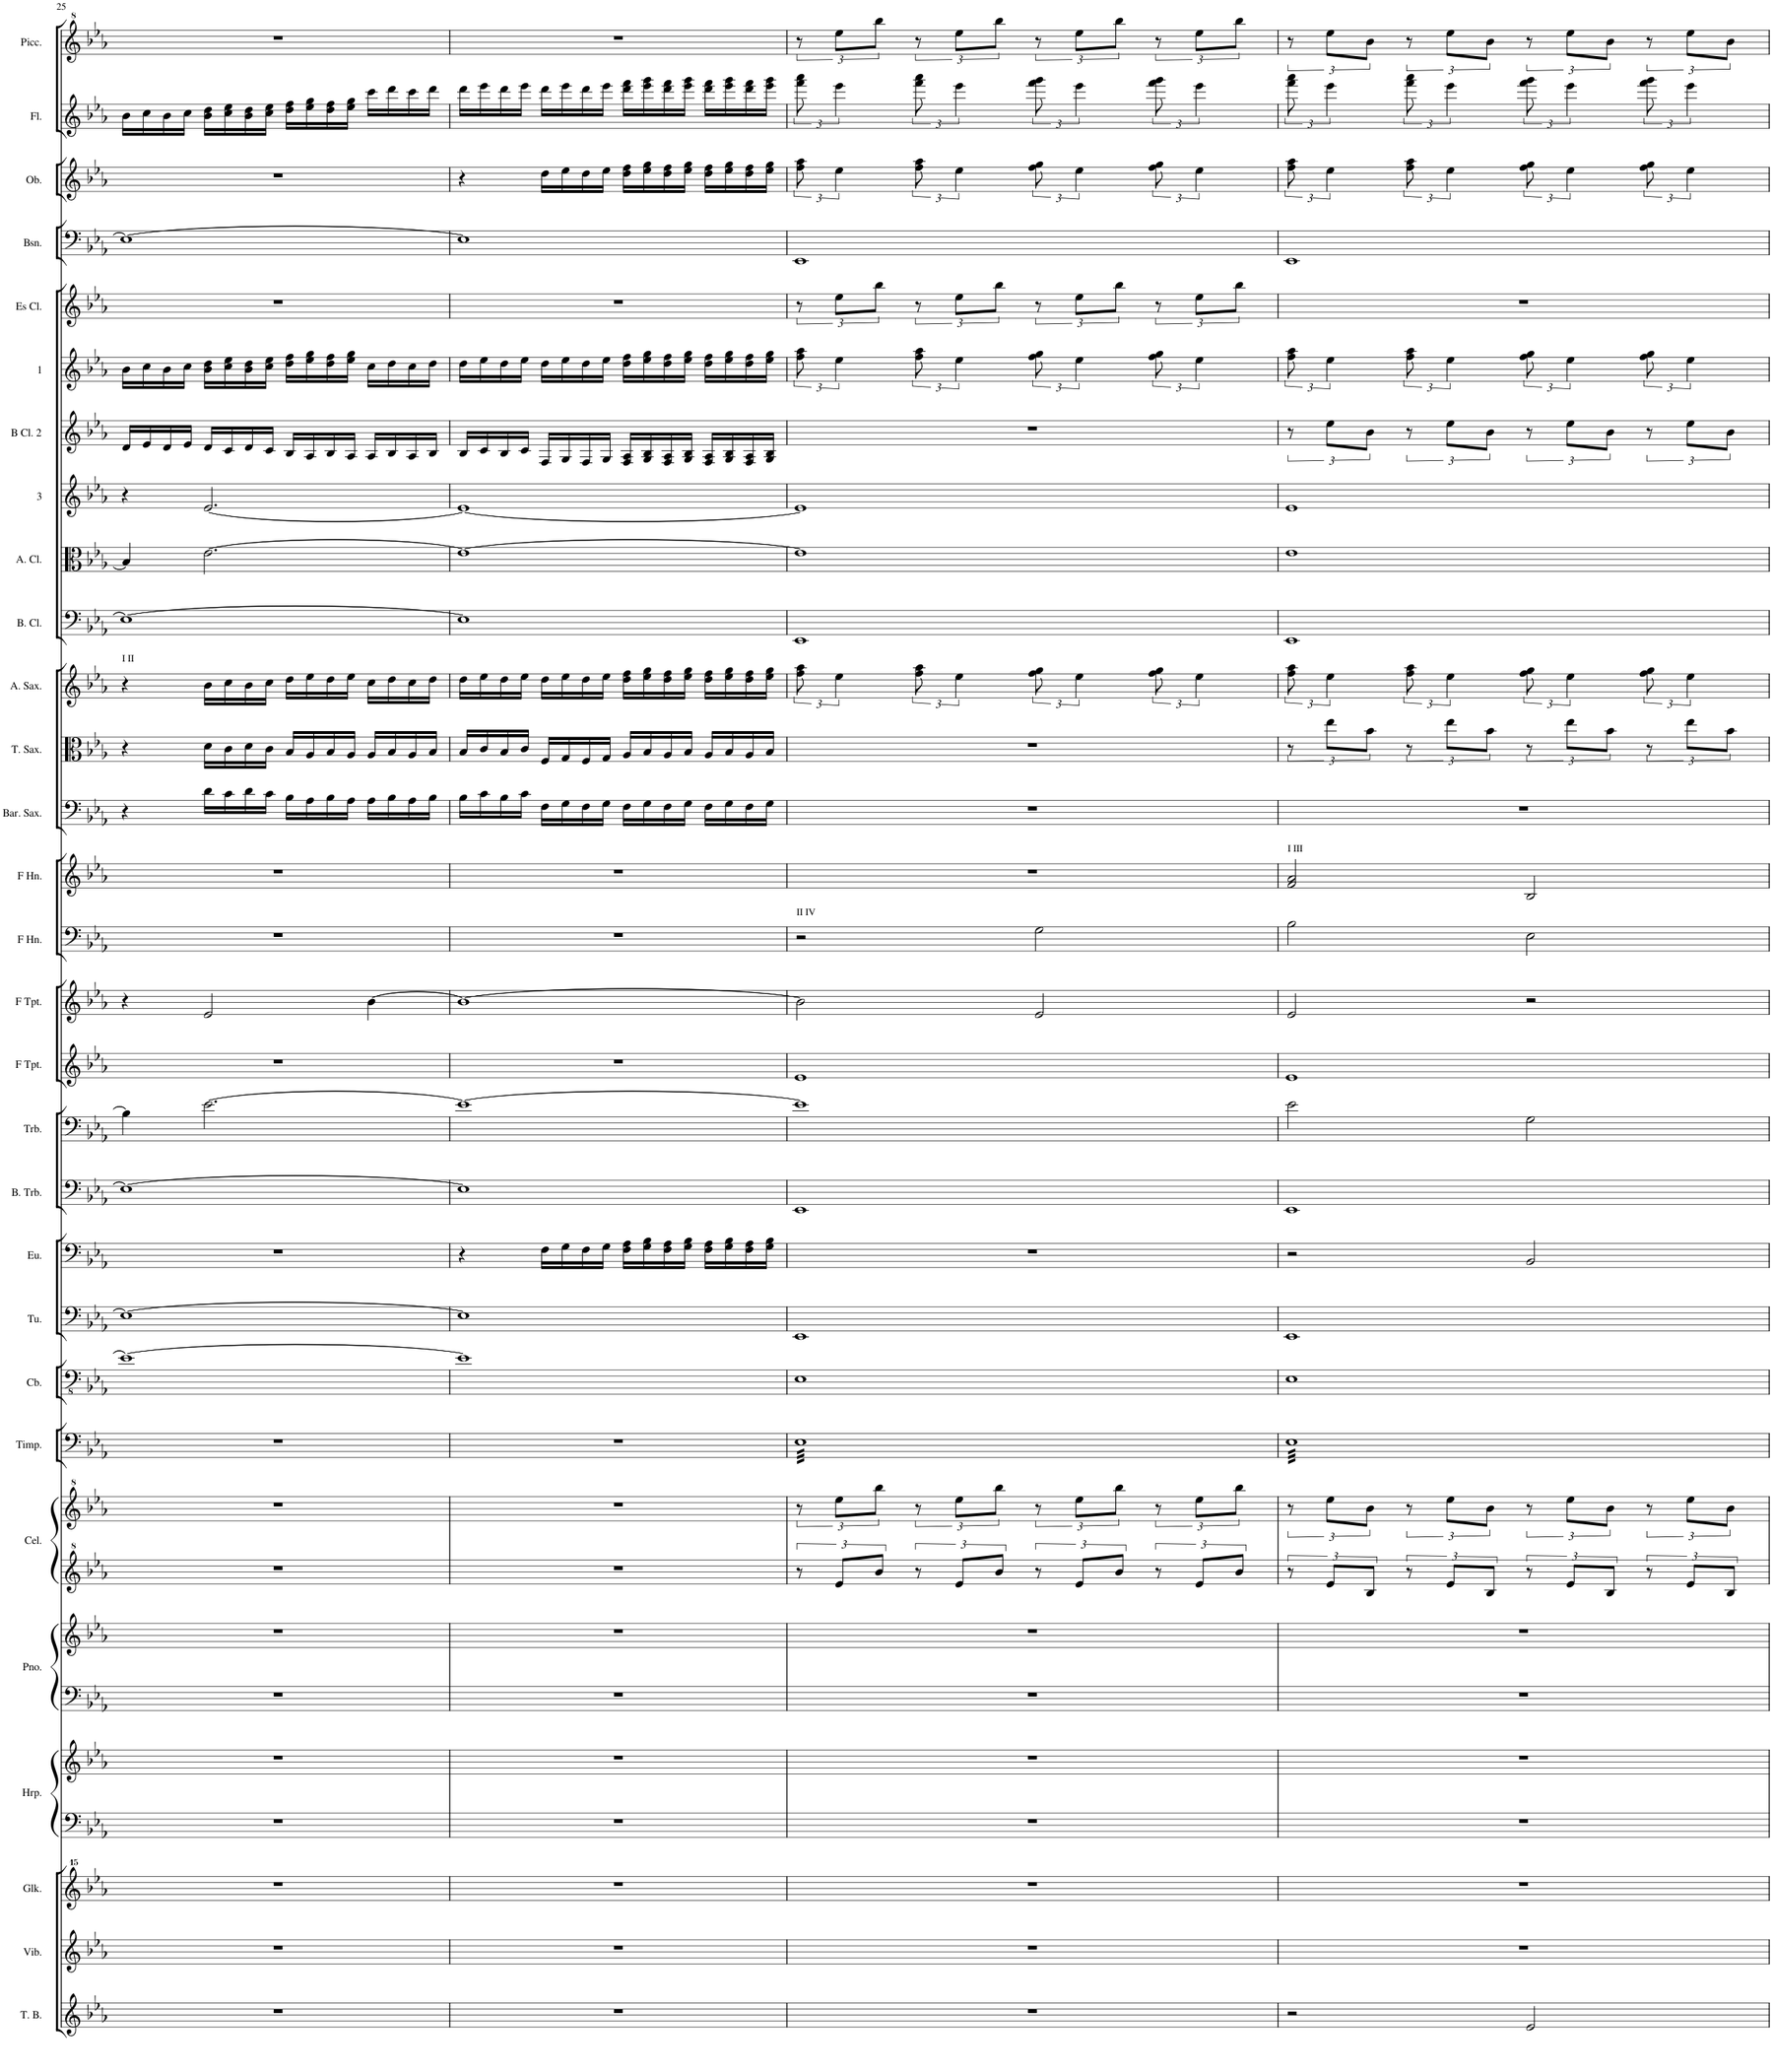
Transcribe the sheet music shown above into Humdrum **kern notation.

**kern	**kern	**kern	**kern	**kern	**kern	**kern	**kern	**kern	**kern	**kern	**kern	**kern	**kern	**kern	**kern	**kern	**kern	**kern	**kern	**kern	**kern	**kern	**kern	**kern	**kern	**kern	**kern	**kern	**kern	**kern	**kern
*part29	*part28	*part27	*part26	*part26	*part25	*part25	*part24	*part24	*part23	*part22	*part21	*part20	*part19	*part18	*part17	*part16	*part15	*part14	*part13	*part12	*part11	*part10	*part9	*part8	*part7	*part6	*part5	*part4	*part3	*part2	*part1
*staff32	*staff31	*staff30	*staff29	*staff28	*staff27	*staff26	*staff25	*staff24	*staff23	*staff22	*staff21	*staff20	*staff19	*staff18	*staff17	*staff16	*staff15	*staff14	*staff13	*staff12	*staff11	*staff10	*staff9	*staff8	*staff7	*staff6	*staff5	*staff4	*staff3	*staff2	*staff1
*I"Tubular Bells (Es-B-Es-F)	*I"Vibraphone	*I"Glockenspiel	*I"Harp	*	*I"Piano	*	*I"Celesta	*	*I"Timpani (F-B-Es)	*I"Double Bass	*I"Tuba	*I"Euphonium	*I"Bass Trombone	*I"Trombone	*I"F Trumpet	*I"F Trumpet	*I"F Horn	*I"F Horn	*I"Baritone Saxophone	*I"Tenor Saxophone	*I"Alto Saxophone	*I"Bass Clarinet	*I"Alto Clarinet	*I"3	*I"B Clarinet 2	*I"1	*I"Es Clarinet	*I"Bassoon	*I"Oboe	*I"Flute	*I"Piccolo
*I'T. B.	*I'Vib.	*I'Glk.	*I'Hrp.	*	*I'Pno.	*	*I'Cel.	*	*I'Timp.	*	*I'Tu.	*I'Eu.	*I'B. Trb.	*I'Trb.	*I'F Tpt.	*I'F Tpt.	*I'F Hn.	*I'F Hn.	*I'Bar. Sax.	*I'T. Sax.	*I'A. Sax.	*I'B. Cl.	*I'A. Cl.	*	*I'B Cl. 2	*	*I'Es Cl.	*I'Bsn.	*I'Ob.	*I'Fl.	*I'Picc.
!!LO:PB:g=z
*clefG2	*clefG2	*clefG^^2	*clefF4	*clefG2	*clefF4	*clefG2	*clefG^2	*clefG^2	*clefF4	*clefFv4	*clefF4	*clefF4	*clefF4	*clefF4	*clefG2	*clefG2	*clefF4	*clefG2	*clefF4	*clefC3	*clefG2	*clefF4	*clefC3	*clefG2	*clefG2	*clefG2	*clefG2	*clefF4	*clefG2	*clefG2	*clefG^2
*	*	*	*	*	*	*	*	*	*	*Trd7c12	*	*	*	*	*Trd1c2	*Trd1c2	*Trd4c7	*Trd4c7	*	*Trd8c14	*Trd5c9	*Trd8c14	*Trd1c2	*Trd1c2	*Trd1c2	*Trd1c2	*Trd-2c-3	*	*	*	*Trd-7c-12
*k[b-e-a-]	*k[b-e-a-]	*k[b-e-a-]	*k[b-e-a-]	*k[b-e-a-]	*k[b-e-a-]	*k[b-e-a-]	*k[b-e-a-]	*k[b-e-a-]	*k[b-e-a-]	*k[b-e-a-]	*k[b-e-a-]	*k[b-e-a-]	*k[b-e-a-]	*k[b-e-a-]	*k[b-e-a-]	*k[b-e-a-]	*k[b-e-a-]	*k[b-e-a-]	*k[b-e-a-]	*k[b-e-a-]	*k[b-e-a-]	*k[b-e-a-]	*k[b-e-a-]	*k[b-e-a-]	*k[b-e-a-]	*k[b-e-a-]	*k[b-e-a-]	*k[b-e-a-]	*k[b-e-a-]	*k[b-e-a-]	*k[b-e-a-]
*M4/4	*M4/4	*M4/4	*M4/4	*M4/4	*M4/4	*M4/4	*M4/4	*M4/4	*M4/4	*M4/4	*M4/4	*M4/4	*M4/4	*M4/4	*M4/4	*M4/4	*M4/4	*M4/4	*M4/4	*M4/4	*M4/4	*M4/4	*M4/4	*M4/4	*M4/4	*M4/4	*M4/4	*M4/4	*M4/4	*M4/4	*M4/4
=25	=25	=25	=25	=25	=25	=25	=25	=25	=25	=25	=25	=25	=25	=25	=25	=25	=25	=25	=25	=25	=25	=25	=25	=25	=25	=25	=25	=25	=25	=25	=25
!	!	!	!	!	!	!	!	!	!	!	!	!	!	!	!	!	!	!	!	!	!LO:TX:a:t=I II	!	!	!	!	!	!	!	!	!	!
1r	1r	1r	1r	1r	1r	1r	1r	1r	1r	1E-_	1E-_	1r	1E-_	4B-\]	1r	4r	1r	1r	4r	4r	4r	1E-_	4B-/]	4r	16d/LL	16b-\LL	1r	1E-_	1r	16b-\LL	1r
.	.	.	.	.	.	.	.	.	.	.	.	.	.	.	.	.	.	.	.	.	.	.	.	.	16e-/	16cc\	.	.	.	16cc\	.
.	.	.	.	.	.	.	.	.	.	.	.	.	.	.	.	.	.	.	.	.	.	.	.	.	16d/	16b-\	.	.	.	16b-\	.
.	.	.	.	.	.	.	.	.	.	.	.	.	.	.	.	.	.	.	.	.	.	.	.	.	16e-/JJ	16cc\JJ	.	.	.	16cc\JJ	.
.	.	.	.	.	.	.	.	.	.	.	.	.	.	[2.e-\	.	2e-/	.	.	16d\LL	16d\LL	16b-\LL	.	[2.e-\	[2.e-/	16d/LL	16b-\ 16dd\LL	.	.	.	16b-\ 16dd\LL	.
.	.	.	.	.	.	.	.	.	.	.	.	.	.	.	.	.	.	.	16c\	16c\	16cc\	.	.	.	16c/	16cc\ 16ee-\	.	.	.	16cc\ 16ee-\	.
.	.	.	.	.	.	.	.	.	.	.	.	.	.	.	.	.	.	.	16d\	16d\	16b-\	.	.	.	16d/	16b-\ 16dd\	.	.	.	16b-\ 16dd\	.
.	.	.	.	.	.	.	.	.	.	.	.	.	.	.	.	.	.	.	16c\JJ	16c\JJ	16cc\JJ	.	.	.	16c/JJ	16cc\ 16ee-\JJ	.	.	.	16cc\ 16ee-\JJ	.
.	.	.	.	.	.	.	.	.	.	.	.	.	.	.	.	.	.	.	16B-\LL	16B-/LL	16dd\LL	.	.	.	16B-/LL	16dd\ 16ff\LL	.	.	.	16dd\ 16ff\LL	.
.	.	.	.	.	.	.	.	.	.	.	.	.	.	.	.	.	.	.	16A-\	16A-/	16ee-\	.	.	.	16A-/	16ee-\ 16gg\	.	.	.	16ee-\ 16gg\	.
.	.	.	.	.	.	.	.	.	.	.	.	.	.	.	.	.	.	.	16B-\	16B-/	16dd\	.	.	.	16B-/	16dd\ 16ff\	.	.	.	16dd\ 16ff\	.
.	.	.	.	.	.	.	.	.	.	.	.	.	.	.	.	.	.	.	16A-\JJ	16A-/JJ	16ee-\JJ	.	.	.	16A-/JJ	16ee-\ 16gg\JJ	.	.	.	16ee-\ 16gg\JJ	.
.	.	.	.	.	.	.	.	.	.	.	.	.	.	.	.	[4b-\	.	.	16A-\LL	16A-/LL	16cc\LL	.	.	.	16A-/LL	16cc\LL	.	.	.	16ccc\LL	.
.	.	.	.	.	.	.	.	.	.	.	.	.	.	.	.	.	.	.	16B-\	16B-/	16dd\	.	.	.	16B-/	16dd\	.	.	.	16ddd\	.
.	.	.	.	.	.	.	.	.	.	.	.	.	.	.	.	.	.	.	16A-\	16A-/	16cc\	.	.	.	16A-/	16cc\	.	.	.	16ccc\	.
.	.	.	.	.	.	.	.	.	.	.	.	.	.	.	.	.	.	.	16B-\JJ	16B-/JJ	16dd\JJ	.	.	.	16B-/JJ	16dd\JJ	.	.	.	16ddd\JJ	.
=26	=26	=26	=26	=26	=26	=26	=26	=26	=26	=26	=26	=26	=26	=26	=26	=26	=26	=26	=26	=26	=26	=26	=26	=26	=26	=26	=26	=26	=26	=26	=26
1r	1r	1r	1r	1r	1r	1r	1r	1r	1r	1E-]	1E-]	4r	1E-]	1e-_	1r	1b-_	1r	1r	16B-\LL	16B-/LL	16dd\LL	1E-]	1e-_	1e-_	16B-/LL	16dd\LL	1r	1E-]	4r	16ddd\LL	1r
.	.	.	.	.	.	.	.	.	.	.	.	.	.	.	.	.	.	.	16c\	16c/	16ee-\	.	.	.	16c/	16ee-\	.	.	.	16eee-\	.
.	.	.	.	.	.	.	.	.	.	.	.	.	.	.	.	.	.	.	16B-\	16B-/	16dd\	.	.	.	16B-/	16dd\	.	.	.	16ddd\	.
.	.	.	.	.	.	.	.	.	.	.	.	.	.	.	.	.	.	.	16c\JJ	16c/JJ	16ee-\JJ	.	.	.	16c/JJ	16ee-\JJ	.	.	.	16eee-\JJ	.
.	.	.	.	.	.	.	.	.	.	.	.	16F\LL	.	.	.	.	.	.	16F\LL	16F/LL	16dd\LL	.	.	.	16F/LL	16dd\LL	.	.	16dd\LL	16ddd\LL	.
.	.	.	.	.	.	.	.	.	.	.	.	16G\	.	.	.	.	.	.	16G\	16G/	16ee-\	.	.	.	16G/	16ee-\	.	.	16ee-\	16eee-\	.
.	.	.	.	.	.	.	.	.	.	.	.	16F\	.	.	.	.	.	.	16F\	16F/	16dd\	.	.	.	16F/	16dd\	.	.	16dd\	16ddd\	.
.	.	.	.	.	.	.	.	.	.	.	.	16G\JJ	.	.	.	.	.	.	16G\JJ	16G/JJ	16ee-\JJ	.	.	.	16G/JJ	16ee-\JJ	.	.	16ee-\JJ	16eee-\JJ	.
.	.	.	.	.	.	.	.	.	.	.	.	16F\ 16A-\LL	.	.	.	.	.	.	16F\LL	16A-/LL	16dd\ 16ff\LL	.	.	.	16F/ 16A-/LL	16dd\ 16ff\LL	.	.	16dd\ 16ff\LL	16ddd\ 16fff\LL	.
.	.	.	.	.	.	.	.	.	.	.	.	16G\ 16B-\	.	.	.	.	.	.	16G\	16B-/	16ee-\ 16gg\	.	.	.	16G/ 16B-/	16ee-\ 16gg\	.	.	16ee-\ 16gg\	16eee-\ 16ggg\	.
.	.	.	.	.	.	.	.	.	.	.	.	16F\ 16A-\	.	.	.	.	.	.	16F\	16A-/	16dd\ 16ff\	.	.	.	16F/ 16A-/	16dd\ 16ff\	.	.	16dd\ 16ff\	16ddd\ 16fff\	.
.	.	.	.	.	.	.	.	.	.	.	.	16G\ 16B-\JJ	.	.	.	.	.	.	16G\JJ	16B-/JJ	16ee-\ 16gg\JJ	.	.	.	16G/ 16B-/JJ	16ee-\ 16gg\JJ	.	.	16ee-\ 16gg\JJ	16eee-\ 16ggg\JJ	.
.	.	.	.	.	.	.	.	.	.	.	.	16F\ 16A-\LL	.	.	.	.	.	.	16F\LL	16A-/LL	16dd\ 16ff\LL	.	.	.	16F/ 16A-/LL	16dd\ 16ff\LL	.	.	16dd\ 16ff\LL	16ddd\ 16fff\LL	.
.	.	.	.	.	.	.	.	.	.	.	.	16G\ 16B-\	.	.	.	.	.	.	16G\	16B-/	16ee-\ 16gg\	.	.	.	16G/ 16B-/	16ee-\ 16gg\	.	.	16ee-\ 16gg\	16eee-\ 16ggg\	.
.	.	.	.	.	.	.	.	.	.	.	.	16F\ 16A-\	.	.	.	.	.	.	16F\	16A-/	16dd\ 16ff\	.	.	.	16F/ 16A-/	16dd\ 16ff\	.	.	16dd\ 16ff\	16ddd\ 16fff\	.
.	.	.	.	.	.	.	.	.	.	.	.	16G\ 16B-\JJ	.	.	.	.	.	.	16G\JJ	16B-/JJ	16ee-\ 16gg\JJ	.	.	.	16G/ 16B-/JJ	16ee-\ 16gg\JJ	.	.	16ee-\ 16gg\JJ	16eee-\ 16ggg\JJ	.
=27	=27	=27	=27	=27	=27	=27	=27	=27	=27	=27	=27	=27	=27	=27	=27	=27	=27	=27	=27	=27	=27	=27	=27	=27	=27	=27	=27	=27	=27	=27	=27
*	*	*	*	*	*	*	*	*	*^	*	*	*	*	*	*	*	*	*	*	*	*	*	*	*	*	*	*	*	*	*	*
*	*	*	*	*	*	*	*	*	*	*Xtuplet	*	*	*	*	*	*	*	*	*	*	*	*	*	*	*	*	*	*	*	*	*	*
!	!	!	!	!	!	!	!	!	!	!	!	!	!	!	!	!	!	!LO:TX:a:t=II IV	!	!	!	!	!	!	!	!	!	!	!	!	!	!
*	*	*	*	*	*	*	*	*	*tremolo	*	*	*	*	*	*	*	*	*	*	*	*	*	*	*	*	*	*	*	*	*	*	*
1r	1r	1r	1r	1r	1r	1r	12r	12r	32E-LLL	40ryy	1EE-	1EE-	1r	1EE-	1e-]	1e-	2b-\]	2r	1r	1r	1r	12ff\ 12aa-\	1EE-	1e-]	1e-]	1r	12ff\ 12aa-\	12r	1EE-	12ff\ 12aa-\	12fff\ 12aaa-\	12r
.	.	.	.	.	.	.	.	.	.	40E-LLL	.	.	.	.	.	.	.	.	.	.	.	.	.	.	.	.	.	.	.	.	.	.
.	.	.	.	.	.	.	.	.	32E-	.	.	.	.	.	.	.	.	.	.	.	.	.	.	.	.	.	.	.	.	.	.	.
.	.	.	.	.	.	.	.	.	.	40E-	.	.	.	.	.	.	.	.	.	.	.	.	.	.	.	.	.	.	.	.	.	.
.	.	.	.	.	.	.	.	.	32E-	.	.	.	.	.	.	.	.	.	.	.	.	.	.	.	.	.	.	.	.	.	.	.
.	.	.	.	.	.	.	.	.	.	40E-	.	.	.	.	.	.	.	.	.	.	.	.	.	.	.	.	.	.	.	.	.	.
.	.	.	.	.	.	.	12ee-/L	12eee-\L	.	.	.	.	.	.	.	.	.	.	.	.	.	6ee-\	.	.	.	.	6ee-\	12ee-\L	.	6ee-\	6eee-\	12eee-\L
.	.	.	.	.	.	.	.	.	32E-	.	.	.	.	.	.	.	.	.	.	.	.	.	.	.	.	.	.	.	.	.	.	.
.	.	.	.	.	.	.	.	.	.	40E-	.	.	.	.	.	.	.	.	.	.	.	.	.	.	.	.	.	.	.	.	.	.
.	.	.	.	.	.	.	.	.	32E-	40E-	.	.	.	.	.	.	.	.	.	.	.	.	.	.	.	.	.	.	.	.	.	.
.	.	.	.	.	.	.	.	.	.	40E-	.	.	.	.	.	.	.	.	.	.	.	.	.	.	.	.	.	.	.	.	.	.
.	.	.	.	.	.	.	.	.	32E-	.	.	.	.	.	.	.	.	.	.	.	.	.	.	.	.	.	.	.	.	.	.	.
.	.	.	.	.	.	.	12bb-/J	12bbb-\J	.	.	.	.	.	.	.	.	.	.	.	.	.	.	.	.	.	.	.	12bb-\J	.	.	.	12bbb-\J
.	.	.	.	.	.	.	.	.	.	40E-	.	.	.	.	.	.	.	.	.	.	.	.	.	.	.	.	.	.	.	.	.	.
.	.	.	.	.	.	.	.	.	32E-	.	.	.	.	.	.	.	.	.	.	.	.	.	.	.	.	.	.	.	.	.	.	.
.	.	.	.	.	.	.	.	.	.	40E-	.	.	.	.	.	.	.	.	.	.	.	.	.	.	.	.	.	.	.	.	.	.
.	.	.	.	.	.	.	.	.	32E-	.	.	.	.	.	.	.	.	.	.	.	.	.	.	.	.	.	.	.	.	.	.	.
.	.	.	.	.	.	.	.	.	.	40E-JJJ	.	.	.	.	.	.	.	.	.	.	.	.	.	.	.	.	.	.	.	.	.	.
.	.	.	.	.	.	.	12r	12r	32E-	40E-LLL	.	.	.	.	.	.	.	.	.	.	.	12ff\ 12aa-\	.	.	.	.	12ff\ 12aa-\	12r	.	12ff\ 12aa-\	12fff\ 12aaa-\	12r
.	.	.	.	.	.	.	.	.	.	40E-	.	.	.	.	.	.	.	.	.	.	.	.	.	.	.	.	.	.	.	.	.	.
.	.	.	.	.	.	.	.	.	32E-	.	.	.	.	.	.	.	.	.	.	.	.	.	.	.	.	.	.	.	.	.	.	.
.	.	.	.	.	.	.	.	.	.	40E-	.	.	.	.	.	.	.	.	.	.	.	.	.	.	.	.	.	.	.	.	.	.
.	.	.	.	.	.	.	.	.	32E-	.	.	.	.	.	.	.	.	.	.	.	.	.	.	.	.	.	.	.	.	.	.	.
.	.	.	.	.	.	.	.	.	.	40E-	.	.	.	.	.	.	.	.	.	.	.	.	.	.	.	.	.	.	.	.	.	.
.	.	.	.	.	.	.	12ee-/L	12eee-\L	.	.	.	.	.	.	.	.	.	.	.	.	.	6ee-\	.	.	.	.	6ee-\	12ee-\L	.	6ee-\	6eee-\	12eee-\L
.	.	.	.	.	.	.	.	.	32E-	.	.	.	.	.	.	.	.	.	.	.	.	.	.	.	.	.	.	.	.	.	.	.
.	.	.	.	.	.	.	.	.	.	40E-	.	.	.	.	.	.	.	.	.	.	.	.	.	.	.	.	.	.	.	.	.	.
.	.	.	.	.	.	.	.	.	32E-	40E-	.	.	.	.	.	.	.	.	.	.	.	.	.	.	.	.	.	.	.	.	.	.
.	.	.	.	.	.	.	.	.	.	40E-	.	.	.	.	.	.	.	.	.	.	.	.	.	.	.	.	.	.	.	.	.	.
.	.	.	.	.	.	.	.	.	32E-	.	.	.	.	.	.	.	.	.	.	.	.	.	.	.	.	.	.	.	.	.	.	.
.	.	.	.	.	.	.	12bb-/J	12bbb-\J	.	.	.	.	.	.	.	.	.	.	.	.	.	.	.	.	.	.	.	12bb-\J	.	.	.	12bbb-\J
.	.	.	.	.	.	.	.	.	.	40E-	.	.	.	.	.	.	.	.	.	.	.	.	.	.	.	.	.	.	.	.	.	.
.	.	.	.	.	.	.	.	.	32E-	.	.	.	.	.	.	.	.	.	.	.	.	.	.	.	.	.	.	.	.	.	.	.
.	.	.	.	.	.	.	.	.	.	40E-	.	.	.	.	.	.	.	.	.	.	.	.	.	.	.	.	.	.	.	.	.	.
.	.	.	.	.	.	.	.	.	32E-	.	.	.	.	.	.	.	.	.	.	.	.	.	.	.	.	.	.	.	.	.	.	.
.	.	.	.	.	.	.	.	.	.	40E-JJJ	.	.	.	.	.	.	.	.	.	.	.	.	.	.	.	.	.	.	.	.	.	.
.	.	.	.	.	.	.	12r	12r	32E-	40E-LLL	.	.	.	.	.	.	2e-/	2G\	.	.	.	12ff\ 12gg\	.	.	.	.	12ff\ 12gg\	12r	.	12ff\ 12gg\	12fff\ 12ggg\	12r
.	.	.	.	.	.	.	.	.	.	40E-	.	.	.	.	.	.	.	.	.	.	.	.	.	.	.	.	.	.	.	.	.	.
.	.	.	.	.	.	.	.	.	32E-	.	.	.	.	.	.	.	.	.	.	.	.	.	.	.	.	.	.	.	.	.	.	.
.	.	.	.	.	.	.	.	.	.	40E-	.	.	.	.	.	.	.	.	.	.	.	.	.	.	.	.	.	.	.	.	.	.
.	.	.	.	.	.	.	.	.	32E-	.	.	.	.	.	.	.	.	.	.	.	.	.	.	.	.	.	.	.	.	.	.	.
.	.	.	.	.	.	.	.	.	.	40E-	.	.	.	.	.	.	.	.	.	.	.	.	.	.	.	.	.	.	.	.	.	.
.	.	.	.	.	.	.	12ee-/L	12eee-\L	.	.	.	.	.	.	.	.	.	.	.	.	.	6ee-\	.	.	.	.	6ee-\	12ee-\L	.	6ee-\	6eee-\	12eee-\L
.	.	.	.	.	.	.	.	.	32E-	.	.	.	.	.	.	.	.	.	.	.	.	.	.	.	.	.	.	.	.	.	.	.
.	.	.	.	.	.	.	.	.	.	40E-	.	.	.	.	.	.	.	.	.	.	.	.	.	.	.	.	.	.	.	.	.	.
.	.	.	.	.	.	.	.	.	32E-	40E-	.	.	.	.	.	.	.	.	.	.	.	.	.	.	.	.	.	.	.	.	.	.
.	.	.	.	.	.	.	.	.	.	40E-	.	.	.	.	.	.	.	.	.	.	.	.	.	.	.	.	.	.	.	.	.	.
.	.	.	.	.	.	.	.	.	32E-	.	.	.	.	.	.	.	.	.	.	.	.	.	.	.	.	.	.	.	.	.	.	.
.	.	.	.	.	.	.	12bb-/J	12bbb-\J	.	.	.	.	.	.	.	.	.	.	.	.	.	.	.	.	.	.	.	12bb-\J	.	.	.	12bbb-\J
.	.	.	.	.	.	.	.	.	.	40E-	.	.	.	.	.	.	.	.	.	.	.	.	.	.	.	.	.	.	.	.	.	.
.	.	.	.	.	.	.	.	.	32E-	.	.	.	.	.	.	.	.	.	.	.	.	.	.	.	.	.	.	.	.	.	.	.
.	.	.	.	.	.	.	.	.	.	40E-	.	.	.	.	.	.	.	.	.	.	.	.	.	.	.	.	.	.	.	.	.	.
.	.	.	.	.	.	.	.	.	32E-	.	.	.	.	.	.	.	.	.	.	.	.	.	.	.	.	.	.	.	.	.	.	.
.	.	.	.	.	.	.	.	.	.	40E-JJJ	.	.	.	.	.	.	.	.	.	.	.	.	.	.	.	.	.	.	.	.	.	.
.	.	.	.	.	.	.	12r	12r	32E-	40E-LLL	.	.	.	.	.	.	.	.	.	.	.	12ff\ 12gg\	.	.	.	.	12ff\ 12gg\	12r	.	12ff\ 12gg\	12fff\ 12ggg\	12r
.	.	.	.	.	.	.	.	.	.	40E-	.	.	.	.	.	.	.	.	.	.	.	.	.	.	.	.	.	.	.	.	.	.
.	.	.	.	.	.	.	.	.	32E-	.	.	.	.	.	.	.	.	.	.	.	.	.	.	.	.	.	.	.	.	.	.	.
.	.	.	.	.	.	.	.	.	.	40E-	.	.	.	.	.	.	.	.	.	.	.	.	.	.	.	.	.	.	.	.	.	.
.	.	.	.	.	.	.	.	.	32E-	.	.	.	.	.	.	.	.	.	.	.	.	.	.	.	.	.	.	.	.	.	.	.
.	.	.	.	.	.	.	.	.	.	40E-	.	.	.	.	.	.	.	.	.	.	.	.	.	.	.	.	.	.	.	.	.	.
.	.	.	.	.	.	.	12ee-/L	12eee-\L	.	.	.	.	.	.	.	.	.	.	.	.	.	6ee-\	.	.	.	.	6ee-\	12ee-\L	.	6ee-\	6eee-\	12eee-\L
.	.	.	.	.	.	.	.	.	32E-	.	.	.	.	.	.	.	.	.	.	.	.	.	.	.	.	.	.	.	.	.	.	.
.	.	.	.	.	.	.	.	.	.	40E-	.	.	.	.	.	.	.	.	.	.	.	.	.	.	.	.	.	.	.	.	.	.
.	.	.	.	.	.	.	.	.	32E-	40E-	.	.	.	.	.	.	.	.	.	.	.	.	.	.	.	.	.	.	.	.	.	.
.	.	.	.	.	.	.	.	.	.	40E-	.	.	.	.	.	.	.	.	.	.	.	.	.	.	.	.	.	.	.	.	.	.
.	.	.	.	.	.	.	.	.	32E-	.	.	.	.	.	.	.	.	.	.	.	.	.	.	.	.	.	.	.	.	.	.	.
.	.	.	.	.	.	.	12bb-/J	12bbb-\J	.	.	.	.	.	.	.	.	.	.	.	.	.	.	.	.	.	.	.	12bb-\J	.	.	.	12bbb-\J
.	.	.	.	.	.	.	.	.	.	40E-	.	.	.	.	.	.	.	.	.	.	.	.	.	.	.	.	.	.	.	.	.	.
.	.	.	.	.	.	.	.	.	32E-	.	.	.	.	.	.	.	.	.	.	.	.	.	.	.	.	.	.	.	.	.	.	.
.	.	.	.	.	.	.	.	.	.	40E-	.	.	.	.	.	.	.	.	.	.	.	.	.	.	.	.	.	.	.	.	.	.
.	.	.	.	.	.	.	.	.	32E-JJJ	.	.	.	.	.	.	.	.	.	.	.	.	.	.	.	.	.	.	.	.	.	.	.
*	*	*	*	*	*	*	*	*	*Xtremolo	*	*	*	*	*	*	*	*	*	*	*	*	*	*	*	*	*	*	*	*	*	*	*
.	.	.	.	.	.	.	.	.	.	40E-JJJ	.	.	.	.	.	.	.	.	.	.	.	.	.	.	.	.	.	.	.	.	.	.
=28	=28	=28	=28	=28	=28	=28	=28	=28	=28	=28	=28	=28	=28	=28	=28	=28	=28	=28	=28	=28	=28	=28	=28	=28	=28	=28	=28	=28	=28	=28	=28	=28
!	!	!	!	!	!	!	!	!	!	!	!	!	!	!	!	!	!	!	!LO:TX:a:t=I III	!	!	!	!	!	!	!	!	!	!	!	!	!
*	*	*	*	*	*	*	*	*	*tremolo	*	*	*	*	*	*	*	*	*	*	*	*	*	*	*	*	*	*	*	*	*	*	*
2r	1r	1r	1r	1r	1r	1r	12r	12r	32E-LLL	40ryy	1EE-	1EE-	2r	1EE-	2e-\	1e-	2e-/	2B-\	2f/ 2a-/	1r	12r	12ff\ 12aa-\	1EE-	1e-	1e-	12r	12ff\ 12aa-\	1r	1EE-	12ff\ 12aa-\	12fff\ 12aaa-\	12r
.	.	.	.	.	.	.	.	.	.	40E-LLL	.	.	.	.	.	.	.	.	.	.	.	.	.	.	.	.	.	.	.	.	.	.
.	.	.	.	.	.	.	.	.	32E-	.	.	.	.	.	.	.	.	.	.	.	.	.	.	.	.	.	.	.	.	.	.	.
.	.	.	.	.	.	.	.	.	.	40E-	.	.	.	.	.	.	.	.	.	.	.	.	.	.	.	.	.	.	.	.	.	.
.	.	.	.	.	.	.	.	.	32E-	.	.	.	.	.	.	.	.	.	.	.	.	.	.	.	.	.	.	.	.	.	.	.
.	.	.	.	.	.	.	.	.	.	40E-	.	.	.	.	.	.	.	.	.	.	.	.	.	.	.	.	.	.	.	.	.	.
.	.	.	.	.	.	.	12ee-/L	12eee-\L	.	.	.	.	.	.	.	.	.	.	.	.	12ee-\L	6ee-\	.	.	.	12ee-\L	6ee-\	.	.	6ee-\	6eee-\	12eee-\L
.	.	.	.	.	.	.	.	.	32E-	.	.	.	.	.	.	.	.	.	.	.	.	.	.	.	.	.	.	.	.	.	.	.
.	.	.	.	.	.	.	.	.	.	40E-	.	.	.	.	.	.	.	.	.	.	.	.	.	.	.	.	.	.	.	.	.	.
.	.	.	.	.	.	.	.	.	32E-	40E-	.	.	.	.	.	.	.	.	.	.	.	.	.	.	.	.	.	.	.	.	.	.
.	.	.	.	.	.	.	.	.	.	40E-	.	.	.	.	.	.	.	.	.	.	.	.	.	.	.	.	.	.	.	.	.	.
.	.	.	.	.	.	.	.	.	32E-	.	.	.	.	.	.	.	.	.	.	.	.	.	.	.	.	.	.	.	.	.	.	.
.	.	.	.	.	.	.	12b-/J	12bb-\J	.	.	.	.	.	.	.	.	.	.	.	.	12b-\J	.	.	.	.	12b-\J	.	.	.	.	.	12bb-\J
.	.	.	.	.	.	.	.	.	.	40E-	.	.	.	.	.	.	.	.	.	.	.	.	.	.	.	.	.	.	.	.	.	.
.	.	.	.	.	.	.	.	.	32E-	.	.	.	.	.	.	.	.	.	.	.	.	.	.	.	.	.	.	.	.	.	.	.
.	.	.	.	.	.	.	.	.	.	40E-	.	.	.	.	.	.	.	.	.	.	.	.	.	.	.	.	.	.	.	.	.	.
.	.	.	.	.	.	.	.	.	32E-	.	.	.	.	.	.	.	.	.	.	.	.	.	.	.	.	.	.	.	.	.	.	.
.	.	.	.	.	.	.	.	.	.	40E-JJJ	.	.	.	.	.	.	.	.	.	.	.	.	.	.	.	.	.	.	.	.	.	.
.	.	.	.	.	.	.	12r	12r	32E-	40E-LLL	.	.	.	.	.	.	.	.	.	.	12r	12ff\ 12aa-\	.	.	.	12r	12ff\ 12aa-\	.	.	12ff\ 12aa-\	12fff\ 12aaa-\	12r
.	.	.	.	.	.	.	.	.	.	40E-	.	.	.	.	.	.	.	.	.	.	.	.	.	.	.	.	.	.	.	.	.	.
.	.	.	.	.	.	.	.	.	32E-	.	.	.	.	.	.	.	.	.	.	.	.	.	.	.	.	.	.	.	.	.	.	.
.	.	.	.	.	.	.	.	.	.	40E-	.	.	.	.	.	.	.	.	.	.	.	.	.	.	.	.	.	.	.	.	.	.
.	.	.	.	.	.	.	.	.	32E-	.	.	.	.	.	.	.	.	.	.	.	.	.	.	.	.	.	.	.	.	.	.	.
.	.	.	.	.	.	.	.	.	.	40E-	.	.	.	.	.	.	.	.	.	.	.	.	.	.	.	.	.	.	.	.	.	.
.	.	.	.	.	.	.	12ee-/L	12eee-\L	.	.	.	.	.	.	.	.	.	.	.	.	12ee-\L	6ee-\	.	.	.	12ee-\L	6ee-\	.	.	6ee-\	6eee-\	12eee-\L
.	.	.	.	.	.	.	.	.	32E-	.	.	.	.	.	.	.	.	.	.	.	.	.	.	.	.	.	.	.	.	.	.	.
.	.	.	.	.	.	.	.	.	.	40E-	.	.	.	.	.	.	.	.	.	.	.	.	.	.	.	.	.	.	.	.	.	.
.	.	.	.	.	.	.	.	.	32E-	40E-	.	.	.	.	.	.	.	.	.	.	.	.	.	.	.	.	.	.	.	.	.	.
.	.	.	.	.	.	.	.	.	.	40E-	.	.	.	.	.	.	.	.	.	.	.	.	.	.	.	.	.	.	.	.	.	.
.	.	.	.	.	.	.	.	.	32E-	.	.	.	.	.	.	.	.	.	.	.	.	.	.	.	.	.	.	.	.	.	.	.
.	.	.	.	.	.	.	12b-/J	12bb-\J	.	.	.	.	.	.	.	.	.	.	.	.	12b-\J	.	.	.	.	12b-\J	.	.	.	.	.	12bb-\J
.	.	.	.	.	.	.	.	.	.	40E-	.	.	.	.	.	.	.	.	.	.	.	.	.	.	.	.	.	.	.	.	.	.
.	.	.	.	.	.	.	.	.	32E-	.	.	.	.	.	.	.	.	.	.	.	.	.	.	.	.	.	.	.	.	.	.	.
.	.	.	.	.	.	.	.	.	.	40E-	.	.	.	.	.	.	.	.	.	.	.	.	.	.	.	.	.	.	.	.	.	.
.	.	.	.	.	.	.	.	.	32E-	.	.	.	.	.	.	.	.	.	.	.	.	.	.	.	.	.	.	.	.	.	.	.
.	.	.	.	.	.	.	.	.	.	40E-JJJ	.	.	.	.	.	.	.	.	.	.	.	.	.	.	.	.	.	.	.	.	.	.
2e-/	.	.	.	.	.	.	12r	12r	32E-	40E-LLL	.	.	2BB-/	.	2G\	.	2r	2E-\	2B-/	.	12r	12ff\ 12gg\	.	.	.	12r	12ff\ 12gg\	.	.	12ff\ 12gg\	12fff\ 12ggg\	12r
.	.	.	.	.	.	.	.	.	.	40E-	.	.	.	.	.	.	.	.	.	.	.	.	.	.	.	.	.	.	.	.	.	.
.	.	.	.	.	.	.	.	.	32E-	.	.	.	.	.	.	.	.	.	.	.	.	.	.	.	.	.	.	.	.	.	.	.
.	.	.	.	.	.	.	.	.	.	40E-	.	.	.	.	.	.	.	.	.	.	.	.	.	.	.	.	.	.	.	.	.	.
.	.	.	.	.	.	.	.	.	32E-	.	.	.	.	.	.	.	.	.	.	.	.	.	.	.	.	.	.	.	.	.	.	.
.	.	.	.	.	.	.	.	.	.	40E-	.	.	.	.	.	.	.	.	.	.	.	.	.	.	.	.	.	.	.	.	.	.
.	.	.	.	.	.	.	12ee-/L	12eee-\L	.	.	.	.	.	.	.	.	.	.	.	.	12ee-\L	6ee-\	.	.	.	12ee-\L	6ee-\	.	.	6ee-\	6eee-\	12eee-\L
.	.	.	.	.	.	.	.	.	32E-	.	.	.	.	.	.	.	.	.	.	.	.	.	.	.	.	.	.	.	.	.	.	.
.	.	.	.	.	.	.	.	.	.	40E-	.	.	.	.	.	.	.	.	.	.	.	.	.	.	.	.	.	.	.	.	.	.
.	.	.	.	.	.	.	.	.	32E-	40E-	.	.	.	.	.	.	.	.	.	.	.	.	.	.	.	.	.	.	.	.	.	.
.	.	.	.	.	.	.	.	.	.	40E-	.	.	.	.	.	.	.	.	.	.	.	.	.	.	.	.	.	.	.	.	.	.
.	.	.	.	.	.	.	.	.	32E-	.	.	.	.	.	.	.	.	.	.	.	.	.	.	.	.	.	.	.	.	.	.	.
.	.	.	.	.	.	.	12b-/J	12bb-\J	.	.	.	.	.	.	.	.	.	.	.	.	12b-\J	.	.	.	.	12b-\J	.	.	.	.	.	12bb-\J
.	.	.	.	.	.	.	.	.	.	40E-	.	.	.	.	.	.	.	.	.	.	.	.	.	.	.	.	.	.	.	.	.	.
.	.	.	.	.	.	.	.	.	32E-	.	.	.	.	.	.	.	.	.	.	.	.	.	.	.	.	.	.	.	.	.	.	.
.	.	.	.	.	.	.	.	.	.	40E-	.	.	.	.	.	.	.	.	.	.	.	.	.	.	.	.	.	.	.	.	.	.
.	.	.	.	.	.	.	.	.	32E-	.	.	.	.	.	.	.	.	.	.	.	.	.	.	.	.	.	.	.	.	.	.	.
.	.	.	.	.	.	.	.	.	.	40E-JJJ	.	.	.	.	.	.	.	.	.	.	.	.	.	.	.	.	.	.	.	.	.	.
.	.	.	.	.	.	.	12r	12r	32E-	40E-LLL	.	.	.	.	.	.	.	.	.	.	12r	12ff\ 12gg\	.	.	.	12r	12ff\ 12gg\	.	.	12ff\ 12gg\	12fff\ 12ggg\	12r
.	.	.	.	.	.	.	.	.	.	40E-	.	.	.	.	.	.	.	.	.	.	.	.	.	.	.	.	.	.	.	.	.	.
.	.	.	.	.	.	.	.	.	32E-	.	.	.	.	.	.	.	.	.	.	.	.	.	.	.	.	.	.	.	.	.	.	.
.	.	.	.	.	.	.	.	.	.	40E-	.	.	.	.	.	.	.	.	.	.	.	.	.	.	.	.	.	.	.	.	.	.
.	.	.	.	.	.	.	.	.	32E-	.	.	.	.	.	.	.	.	.	.	.	.	.	.	.	.	.	.	.	.	.	.	.
.	.	.	.	.	.	.	.	.	.	40E-	.	.	.	.	.	.	.	.	.	.	.	.	.	.	.	.	.	.	.	.	.	.
.	.	.	.	.	.	.	12ee-/L	12eee-\L	.	.	.	.	.	.	.	.	.	.	.	.	12ee-\L	6ee-\	.	.	.	12ee-\L	6ee-\	.	.	6ee-\	6eee-\	12eee-\L
.	.	.	.	.	.	.	.	.	32E-	.	.	.	.	.	.	.	.	.	.	.	.	.	.	.	.	.	.	.	.	.	.	.
.	.	.	.	.	.	.	.	.	.	40E-	.	.	.	.	.	.	.	.	.	.	.	.	.	.	.	.	.	.	.	.	.	.
.	.	.	.	.	.	.	.	.	32E-	40E-	.	.	.	.	.	.	.	.	.	.	.	.	.	.	.	.	.	.	.	.	.	.
.	.	.	.	.	.	.	.	.	.	40E-	.	.	.	.	.	.	.	.	.	.	.	.	.	.	.	.	.	.	.	.	.	.
.	.	.	.	.	.	.	.	.	32E-	.	.	.	.	.	.	.	.	.	.	.	.	.	.	.	.	.	.	.	.	.	.	.
.	.	.	.	.	.	.	12b-/J	12bb-\J	.	.	.	.	.	.	.	.	.	.	.	.	12b-\J	.	.	.	.	12b-\J	.	.	.	.	.	12bb-\J
.	.	.	.	.	.	.	.	.	.	40E-	.	.	.	.	.	.	.	.	.	.	.	.	.	.	.	.	.	.	.	.	.	.
.	.	.	.	.	.	.	.	.	32E-	.	.	.	.	.	.	.	.	.	.	.	.	.	.	.	.	.	.	.	.	.	.	.
.	.	.	.	.	.	.	.	.	.	40E-	.	.	.	.	.	.	.	.	.	.	.	.	.	.	.	.	.	.	.	.	.	.
.	.	.	.	.	.	.	.	.	32E-JJJ	.	.	.	.	.	.	.	.	.	.	.	.	.	.	.	.	.	.	.	.	.	.	.
*	*	*	*	*	*	*	*	*	*Xtremolo	*	*	*	*	*	*	*	*	*	*	*	*	*	*	*	*	*	*	*	*	*	*	*
.	.	.	.	.	.	.	.	.	.	40E-JJJ	.	.	.	.	.	.	.	.	.	.	.	.	.	.	.	.	.	.	.	.	.	.
*	*	*	*	*	*	*	*	*	*v	*v	*	*	*	*	*	*	*	*	*	*	*	*	*	*	*	*	*	*	*	*	*	*
=	=	=	=	=	=	=	=	=	=	=	=	=	=	=	=	=	=	=	=	=	=	=	=	=	=	=	=	=	=	=	=
*-	*-	*-	*-	*-	*-	*-	*-	*-	*-	*-	*-	*-	*-	*-	*-	*-	*-	*-	*-	*-	*-	*-	*-	*-	*-	*-	*-	*-	*-	*-	*-
